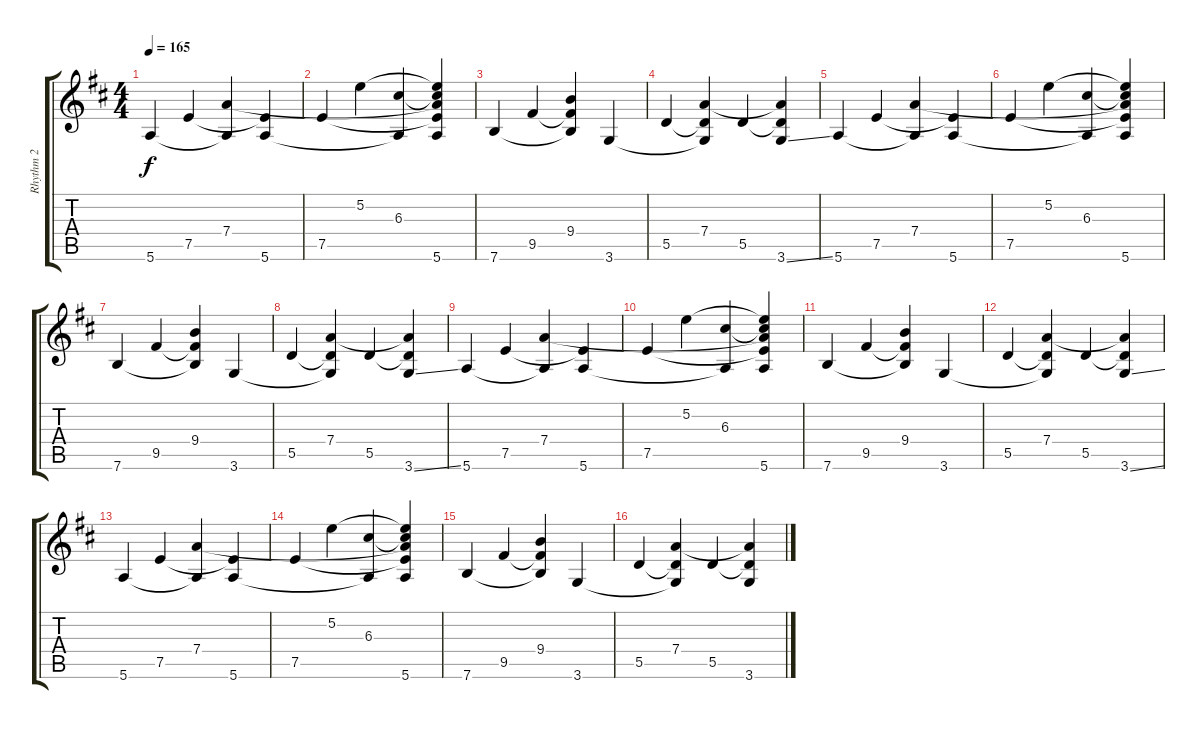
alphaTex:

\track ("Rhythm 2" "Rhythm 2") {instrument distortionguitar}
\staff {score tabs}
\tuning (E4 B3 G3 D3 A2 E2) {hide}
\ts (4 4)
\tempo 165
\clef g2
\ks bminor
5.6.4{dy f} 7.5.4 (7.4 5.6{t}).4 (7.5{t} 5.6).4 |
7.5.4 5.2.4 (6.3 5.6{t}).4 (5.2{t} 6.3{t} 7.4{t} 7.5{t} 5.6).4 |
7.6.4 9.5.4 (9.4 9.5{t} 7.6{t}).4 3.6.4 |
5.5.4 (7.4 5.5{t} 3.6{t}).4 5.5.4 (7.4{t} 5.5{t} 3.6{ss}).4 |
5.6.4 7.5.4 (7.4 5.6{t}).4 (7.5{t} 5.6).4 |
7.5.4 5.2.4 (6.3 5.6{t}).4 (5.2{t} 6.3{t} 7.4{t} 7.5{t} 5.6).4 |
7.6.4 9.5.4 (9.4 9.5{t} 7.6{t}).4 3.6.4 |
5.5.4 (7.4 5.5{t} 3.6{t}).4 5.5.4 (7.4{t} 5.5{t} 3.6{ss}).4 |
5.6.4 7.5.4 (7.4 5.6{t}).4 (7.5{t} 5.6).4 |
7.5.4 5.2.4 (6.3 5.6{t}).4 (5.2{t} 6.3{t} 7.4{t} 7.5{t} 5.6).4 |
7.6.4 9.5.4 (9.4 9.5{t} 7.6{t}).4 3.6.4 |
5.5.4 (7.4 5.5{t} 3.6{t}).4 5.5.4 (7.4{t} 5.5{t} 3.6{ss}).4 |
5.6.4 7.5.4 (7.4 5.6{t}).4 (7.5{t} 5.6).4 |
7.5.4 5.2.4 (6.3 5.6{t}).4 (5.2{t} 6.3{t} 7.4{t} 7.5{t} 5.6).4 |
7.6.4 9.5.4 (9.4 9.5{t} 7.6{t}).4 3.6.4 |
5.5.4 (7.4 5.5{t} 3.6{t}).4 5.5.4 (7.4{t} 5.5{t} 3.6{ss}).4
